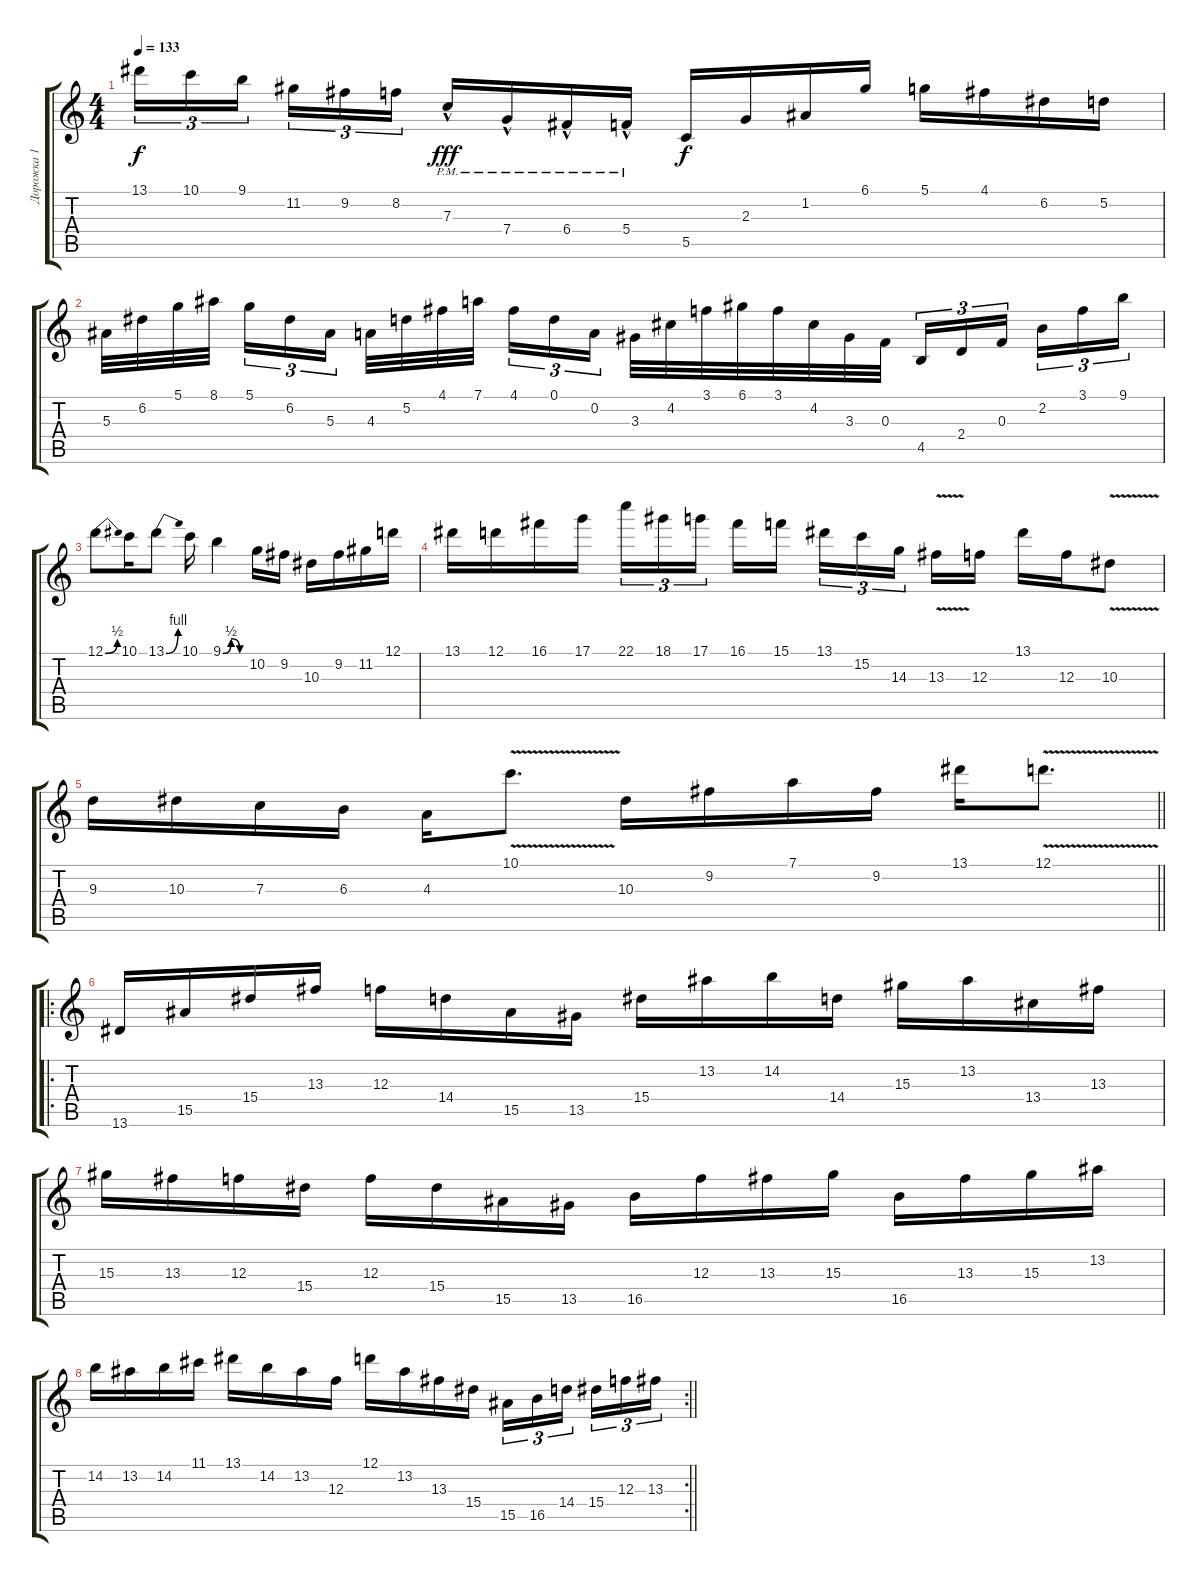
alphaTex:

\track ("Дорожка 1" "Дорожка 1") {instrument distortionguitar}
\staff {score tabs}
\tuning (D4 A3 F3 C3 G2 D2) {hide}
\ts (4 4)
\tempo 133
\clef g2
\ks c
13.1.16{tu (3 2) dy f} 10.1.16{tu (3 2)} 9.1.16{tu (3 2) beam splitsecondary} 11.2.16{tu (3 2)} 9.2.16{tu (3 2)} 8.2.16{tu (3 2)} 7.3{hac pm}.16{dy fff} 7.4{hac pm}.16 6.4{hac pm}.16 5.4{hac pm}.16 5.5.16{dy f} 2.3.16 1.2.16 6.1.16 5.1.16 4.1.16 6.2.16 5.2.16 |
5.3.32 6.2.32 5.1.32 8.1.32{beam splitsecondary} 5.1.16{tu (3 2)} 6.2.16{tu (3 2)} 5.3.16{tu (3 2)} 4.3.32 5.2.32 4.1.32 7.1.32{beam splitsecondary} 4.1.16{tu (3 2)} 0.1.16{tu (3 2)} 0.2.16{tu (3 2)} 3.3.32 4.2.32 3.1.32 6.1.32 3.1.32 4.2.32 3.3.32 0.3.32 4.5.16{tu (3 2)} 2.4.16{tu (3 2)} 0.3.16{tu (3 2) beam splitsecondary} 2.2.16{tu (3 2)} 3.1.16{tu (3 2)} 9.1.16{tu (3 2)} |
12.1{be (bend 0 0 60 2)}.8 10.1.16 13.1{be (bend 0 0 60 4)}.8 10.1.16 9.1{be (custom 0 0 22 2 45 0 60 0)}.4 10.2.16 9.2.16 10.3.16 9.2.16 11.2.16 12.1.16 |
13.1.16 12.1.16 16.1.16 17.1.16 22.1.16{tu (3 2)} 18.1.16{tu (3 2)} 17.1.16{tu (3 2) beam splitsecondary} 16.1.16 15.1.16 13.1.16{tu (3 2)} 15.2.16{tu (3 2)} 14.3.16{tu (3 2) beam splitsecondary} 13.3{v}.16 12.3.16 13.1.16 12.3.16 10.3{v}.8 |
\barLineRight lightlight
9.3.16 10.3.16 7.3.16 6.3.16 4.3.16 10.1{v}.8{d} 10.3.16 9.2.16 7.1.16 9.2.16 13.1.16 12.1{v}.8{d} |
\ro
13.6.16 15.5.16 15.4.16 13.3.16 12.3.16 14.4.16 15.5.16 13.5.16 15.4.16 13.2.16 14.2.16 14.4.16 15.3.16 13.2.16 13.4.16 13.3.16 |
15.3.16 13.3.16 12.3.16 15.4.16 12.3.16 15.4.16 15.5.16 13.5.16 16.5.16 12.3.16 13.3.16 15.3.16 16.5.16 13.3.16 15.3.16 13.2.16 |
\rc 2
\barLineRight lightlight
14.2.16 13.2.16 14.2.16 11.1.16 13.1.16 14.2.16 13.2.16 12.3.16 12.1.16 13.2.16 13.3.16 15.4.16 15.5.16{tu (3 2)} 16.5.16{tu (3 2)} 14.4.16{tu (3 2) beam splitsecondary} 15.4.16{tu (3 2)} 12.3.16{tu (3 2)} 13.3.16{tu (3 2)}
